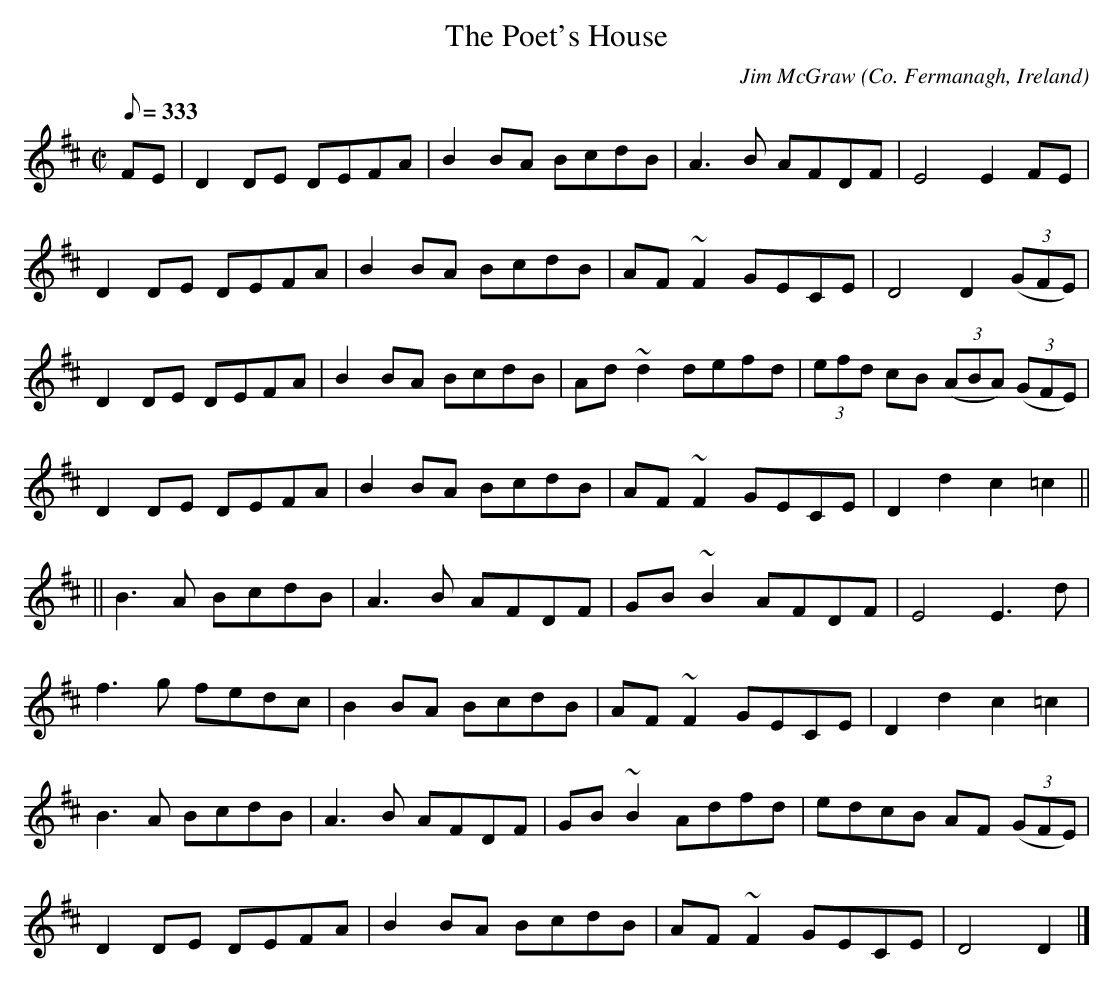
X:1
T:The Poet's House
C:Jim McGraw
O:Co. Fermanagh, Ireland
L:1/8
Q:333
M:C|
K:D
FE|D2 DE DEFA|B2 BA BcdB|A3 B AFDF|E4 E2 FE|
D2 DE DEFA|B2 BA BcdB|AF 	~F2 GECE|D4 D2 (3(GFE)|
D2 DE DEFA|B2 BA BcdB|Ad ~d2 defd|(3efd  cB (3(ABA) (3(GFE)|
D2 DE DEFA|B2 BA BcdB|AF 	~F2 GECE|D2 d2 c2 =c2||
||B3 A BcdB|A3 B AFDF|GB ~B2 AFDF|E4 E3 d|
f3 g fedc|B2 BA BcdB|AF 	~F2 GECE|D2 d2 c2 =c2|
B3 A BcdB|A3 B AFDF|GB ~B2 Adfd|edcB AF (3(GFE)|
D2 DE DEFA|B2 BA BcdB|AF 	~F2 GECE|D4 D2|]
